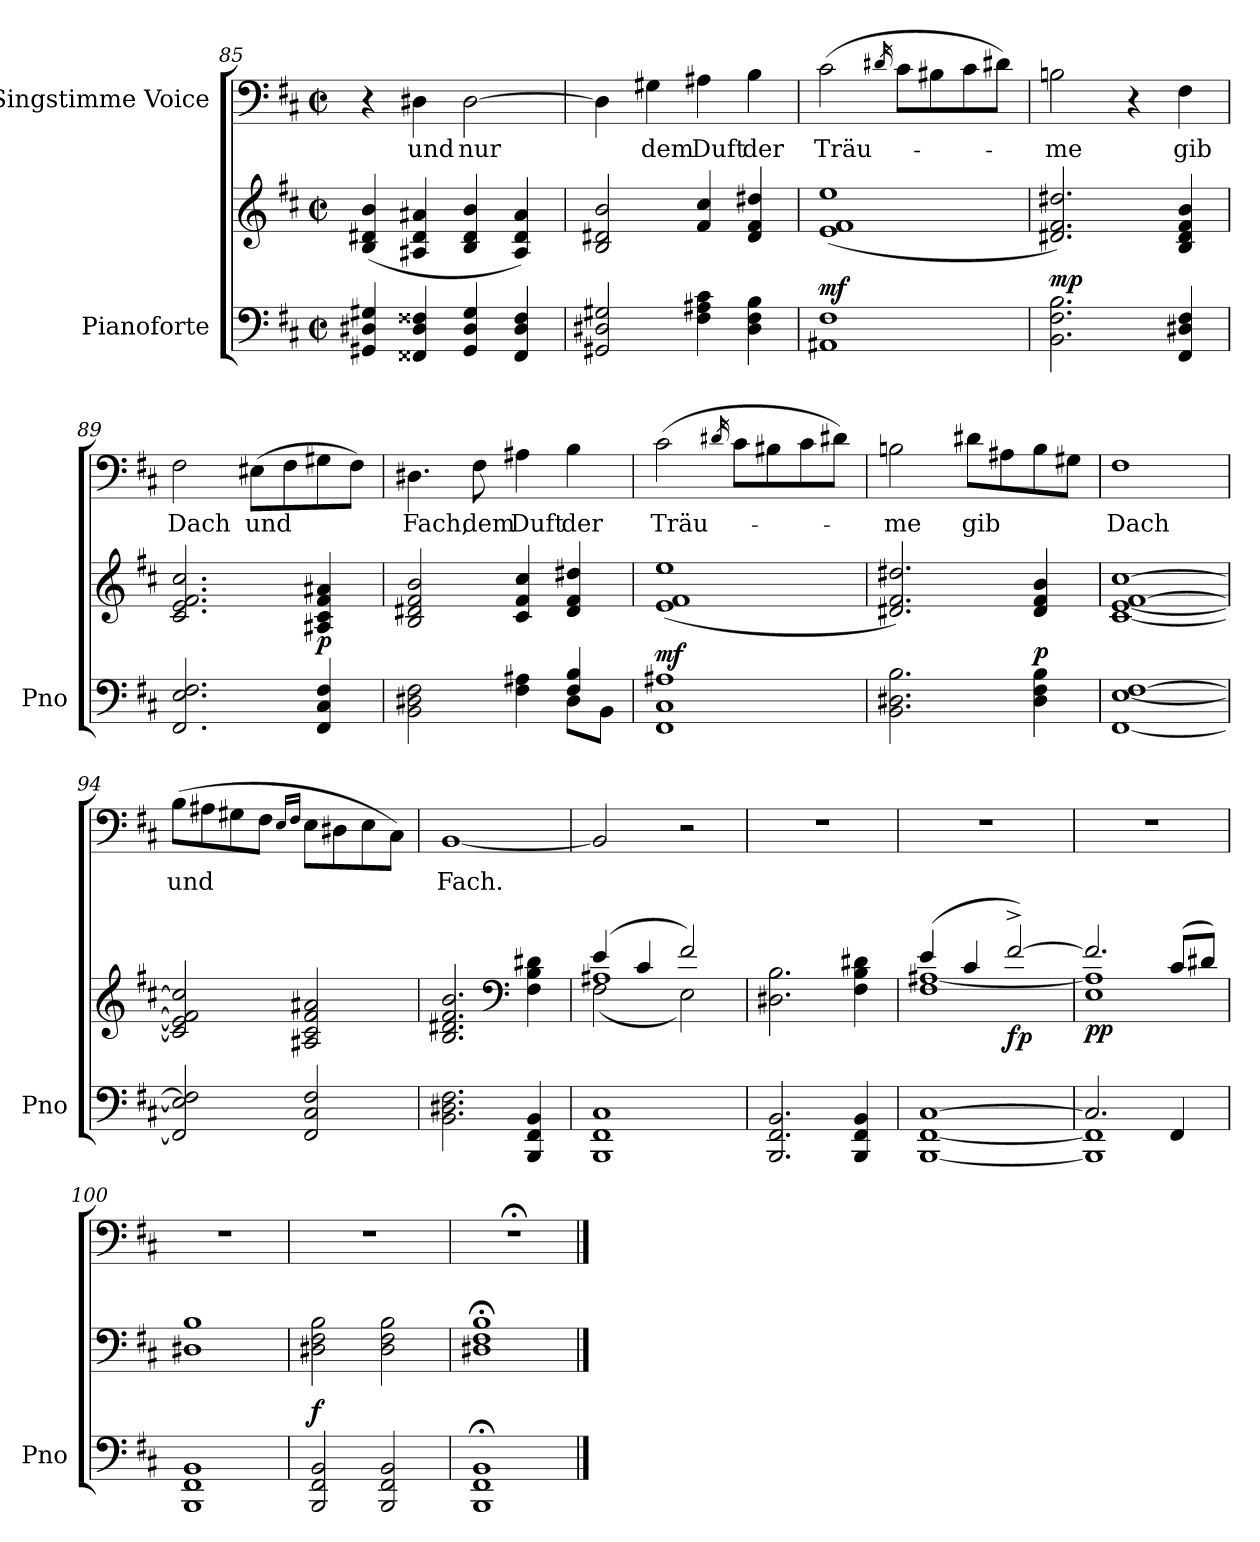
**kern	**kern	**dynam	**kern	**text
*part2	*part2	*part2	*part1	*part1
*staff3	*staff2	*staff2/3	*staff1	*staff1
*I"Pianoforte	*	*	*I"Singstimme Voice	*
*I'Pno	*	*	*	*
*clefF4	*clefG2	*	*clefF4	*
*k[f#c#]	*k[f#c#]	*	*k[f#c#]	*
*M2/2	*M2/2	*	*M2/2	*
*met(c|)	*met(c|)	*	*met(c|)	*
=85	=85	=85	=85	=85
4GG#X/ 4D#X/ 4G#X/	(<4B/ 4d#X/ 4b/	.	4r	.
!	!	!	!	!LO:LY:b
4FF##X/ 4D#/ 4F##X/	4A#X/ 4d#/ 4a#X/	.	4D#X\	und
!	!	!	!	!LO:LY:b
4GG#/ 4D#/ 4G#/	4B/ 4d#/ 4b/	.	[2D#\	nur
4FF##/ 4D#/ 4F##/	4A#/ 4d#/ 4a#/)	.	.	.
=86	=86	=86	=86	=86
2GG#X/ 2D#X/ 2G#X/	2B/ 2d#X/ 2b/	.	4D#\]	.
!	!	!	!	!LO:LY:b
.	.	.	4G#X\	dem
!	!	!	!	!LO:LY:b
4F#\ 4A#X\ 4c#\	4f#/ 4cc#/	.	4A#X\	Duft
!	!	!	!	!LO:LY:b
4D#\ 4F#\ 4B\	4d#/ 4f#/ 4dd#X/	.	4B\	der
!!LO:LB:g=z
=87	=87	=87	=87	=87
*	*	*	*MM56	*
!	!	!LO:DY:a=2	!	!LO:LY:b
1AA#X 1F#	(<1e 1f# 1ee	mf	(>2c#\	Träu-
.	.	.	16qd#X/	.
.	.	.	8c#\L	.
.	.	.	8B#X\	.
.	.	.	8c#\	.
.	.	.	8d#\J)	.
=88	=88	=88	=88	=88
!	!	!LO:DY:a=2	!	!LO:LY:b
2.BB\ 2.F#\ 2.B\	2.d#X/ 2.f#/ 2.dd#X/)	mp	2Bn\	-me
.	.	.	4r	.
!	!	!	!	!LO:LY:b
4FF#/ 4D#X/ 4F#/	4B/ 4d#/ 4f#/ 4b/	.	4F#\	gib
=89	=89	=89	=89	=89
!	!	!	!	!LO:LY:b
2.FF#/ 2.E/ 2.F#/	2.c#/ 2.e/ 2.f#/ 2.cc#/	.	2F#\	Dach
!	!	!	!	!LO:LY:b
.	.	.	(>8E#X\L	und
.	.	.	8F#\	.
!	!	!LO:DY:a=2	!	!
4FF#/ 4C#/ 4F#/	4A#X/ 4c#/ 4f#/ 4a#X/	p	8G#X\	.
.	.	.	8F#\J)	.
=90	=90	=90	=90	=90
*^	*	*	*	*
!	!	!	!	!	!LO:LY:b
2BB\ 2D#X\ 2F#\	2.ryy	2B/ 2d#X/ 2f#/ 2b/	.	4.D#X\	Fach,
!	!	!	!	!	!LO:LY:b
.	.	.	.	8F#\	dem
!	!	!	!	!	!LO:LY:b
4F#\ 4A#X\	.	4c#/ 4f#/ 4cc#/	.	4A#X\	Duft
!	!	!	!	!	!LO:LY:b
4F#/ 4B/	8D#\L	4d#/ 4f#/ 4dd#X/	.	4B\	der
.	8BB\J	.	.	.	.
=91	=91	=91	=91	=91	=91
!	!	!	!LO:DY:a=2	!	!LO:LY:b
*v	*v	*	*	*	*
1FF# 1C# 1A#X	(<1e 1f# 1ee	mf	(>2c#\	Träu-
.	.	.	16qd#X/	.
.	.	.	8c#\L	.
.	.	.	8B#X\	.
.	.	.	8c#\	.
.	.	.	8d#\J)	.
=92	=92	=92	=92	=92
!	!	!	!	!LO:LY:b
2.BB\ 2.D#X\ 2.B\	2.d#X/ 2.f#/ 2.dd#X/)	.	2Bn\	-me
!	!	!	!	!LO:LY:b
.	.	.	8d#X\L	-gib
.	.	.	8A#X\	.
!	!	!LO:DY:a=2	!	!
4D#\ 4F#\ 4B\	4d#/ 4f#/ 4b/	p	8B\	.
.	.	.	8G#X\J	.
=93	=93	=93	=93	=93
!	!	!	!	!LO:LY:b
[1FF# [1E [1F#	[1c# [1e [1f# [1cc#	.	1F#	Dach
!!LO:LB:g=z
=94	=94	=94	=94	=94
!	!	!	!	!LO:LY:b
2FF#/] 2E/] 2F#/]	2c#/] 2e/] 2f#/] 2cc#/]	.	(>8B\L	und
.	.	.	8A#X\	.
.	.	.	8G#X\	.
.	.	.	8F#\J	.
.	.	.	16qE/LL	.
.	.	.	16qF#/JJ	.
2FF#/ 2C#/ 2F#/	2A#X/ 2c#/ 2f#/ 2a#X/	.	8E\L	.
.	.	.	8D#X\	.
.	.	.	8E\	.
.	.	.	8C#\J)	.
=95	=95	=95	=95	=95
!	!	!	!	!LO:LY:b
2.BB\ 2.D#X\ 2.F#\	2.B/ 2.d#X/ 2.f#/ 2.b/	.	[1BB	Fach.
*	*clefF4	*	*	*
4BBB/ 4FF#/ 4BB/	4F#\ 4B\ 4d#X\	.	.	.
=96	=96	=96	=96	=96
*	*	*	*MM70	*
*	*^	*	*	*
*	*	*^	*	*	*
1BBB 1FF# 1C#	(>4e/	(<2F#\	1A#X	.	2BB/]	.
.	4c#/	.	.	.	.	.
.	2f#/)	2E\)	.	.	2r	.
*	*v	*v	*v	*	*	*
=97	=97	=97	=97	=97
2.BBB/ 2.FF#/ 2.BB/	2.D#X\ 2.B\	.	1r	.
4BBB/ 4FF#/ 4BB/	4F#\ 4B\ 4d#X\	.	.	.
=98	=98	=98	=98	=98
*	*^	*	*	*
[1BBB [1FF# [1C#	(>4e/	1F# [1A#X	.	1r	.
.	4c#/	.	.	.	.
!	!	!	!LO:DY:b	!	!
.	[2f#^/)	.	fp	.	.
=99	=99	=99	=99	=99	=99
*^	*	*	*	*	*
!	!	!	!	!LO:DY:b	!	!
!	!	!	!	!LO:DY:n=1:b	!	!
2.C#/]	1BBB] 1FF#]	2.f#/]	1E 1A#]	p p	1r	.
4FF#/	.	(>8c#/L	.	.	.	.
.	.	8d#X/J)	.	.	.	.
*v	*v	*	*	*	*	*
*	*v	*v	*	*	*
=100	=100	=100	=100	=100
1BBB 1FF# 1BB	1D#X 1B	.	1r	.
=101	=101	=101	=101	=101
!	!	!LO:DY:a=2	!	!
2BBB/ 2FF#/ 2BB/	2D#X\ 2F#\ 2B\	f	1r	.
2BBB/ 2FF#/ 2BB/	2D#\ 2F#\ 2B\	.	.	.
=102	=102	=102	=102	=102
1BBB;< 1FF#;< 1BB;<	1D#X;< 1F#;< 1B;<	.	1r;<	.
==	==	==	==	==
*-	*-	*-	*-	*-
